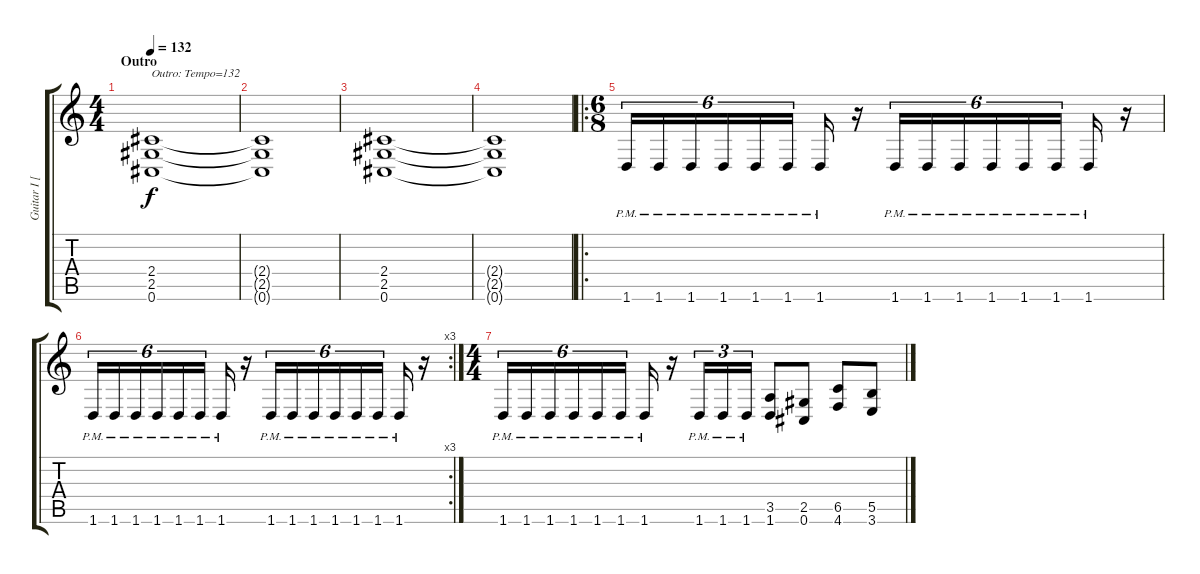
\track ("Guitar I [Vogg]" "Guitar I [") {instrument distortionguitar}
\staff {score tabs}
\tuning (Db4 Ab3 E3 B2 Gb2 Db2) {hide}
\ts (4 4)
\section ("" "Outro")
\tempo 132
\clef g2
\ks c
(2.4 2.5 0.6).1{txt "Outro: Tempo=132" dy f} |
(2.4{t} 2.5{t} 0.6{t}).1 |
(2.4 2.5 0.6).1 |
(2.4{t} 2.5{t} 0.6{t}).1 |
\ro
\ts (6 8)
1.6{pm}.16{tu (6 4)} 1.6{pm}.16{tu (6 4)} 1.6{pm}.16{tu (6 4)} 1.6{pm}.16{tu (6 4)} 1.6{pm}.16{tu (6 4)} 1.6{pm}.16{tu (6 4)} 1.6{pm}.16 r.16 1.6{pm}.16{tu (6 4)} 1.6{pm}.16{tu (6 4)} 1.6{pm}.16{tu (6 4)} 1.6{pm}.16{tu (6 4)} 1.6{pm}.16{tu (6 4)} 1.6{pm}.16{tu (6 4)} 1.6{pm}.16 r.16 |
\rc 3
1.6{pm}.16{tu (6 4)} 1.6{pm}.16{tu (6 4)} 1.6{pm}.16{tu (6 4)} 1.6{pm}.16{tu (6 4)} 1.6{pm}.16{tu (6 4)} 1.6{pm}.16{tu (6 4)} 1.6{pm}.16 r.16 1.6{pm}.16{tu (6 4)} 1.6{pm}.16{tu (6 4)} 1.6{pm}.16{tu (6 4)} 1.6{pm}.16{tu (6 4)} 1.6{pm}.16{tu (6 4)} 1.6{pm}.16{tu (6 4)} 1.6{pm}.16 r.16 |
\ts (4 4)
1.6{pm}.16{tu (6 4)} 1.6{pm}.16{tu (6 4)} 1.6{pm}.16{tu (6 4)} 1.6{pm}.16{tu (6 4)} 1.6{pm}.16{tu (6 4)} 1.6{pm}.16{tu (6 4)} 1.6{pm}.16 r.16 1.6{pm}.16{tu (3 2)} 1.6{pm}.16{tu (3 2)} 1.6{pm}.16{tu (3 2)} (3.5 1.6).8 (2.5 0.6).8 (6.5 4.6).8 (5.5 3.6).8
